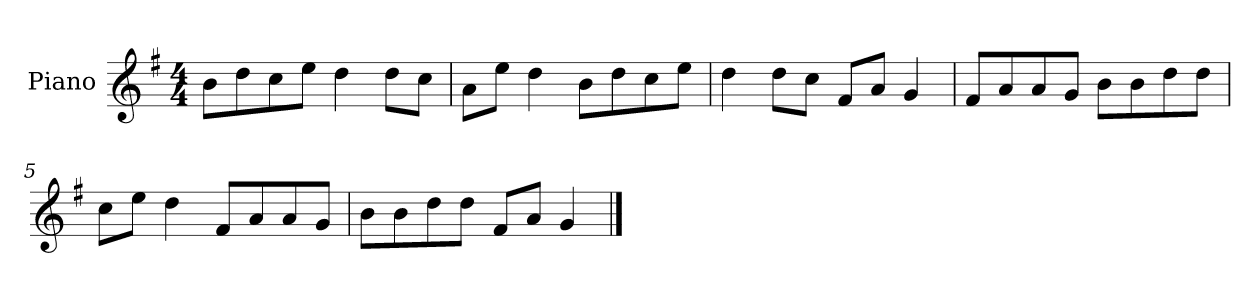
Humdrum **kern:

**kern
*part1
*staff1
*I"Piano
*I'P-no
*clefG2
*k[f#]
*M4/4
*MM90
=1
8b\L
8dd\
8cc\
8ee\J
4dd\
8dd\L
8cc\J
=2
8a\L
8ee\J
4dd\
8b\L
8dd\
8cc\
8ee\J
=3
4dd\
8dd\L
8cc\J
8f#/L
8a/J
4g/
=4
8f#/L
8a/
8a/
8g/J
8b\L
8b\
8dd\
8dd\J
=5
8cc\L
8ee\J
4dd\
8f#/L
8a/
8a/
8g/J
!!LO:LB:g=z
=6
8b\L
8b\
8dd\
8dd\J
8f#/L
8a/J
4g/
==
*-
